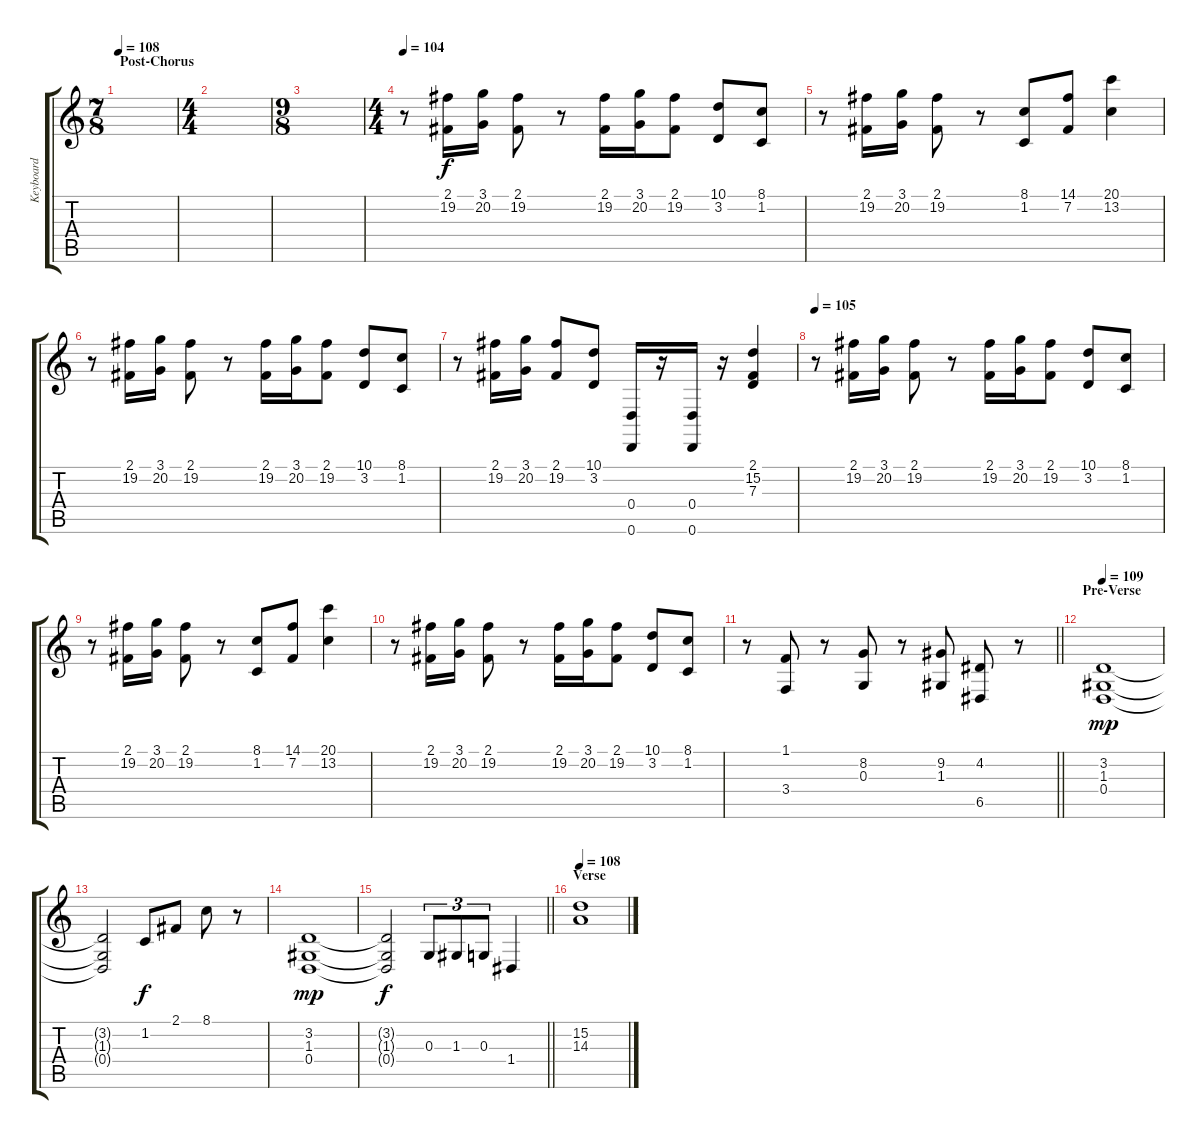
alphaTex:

\track ("Keyboard" "Keyboard") {instrument stringensemble1}
\staff {score tabs}
\tuning (E4 B3 G3 D3 A2 D2) {hide}
\ts (7 8)
\section ("" "Post-Chorus")
\tempo 108
\clef g2
\ks c
|
\ts (4 4)
|
\ts (9 8)
|
\ts (4 4)
\tempo 104
r.8 (2.1 19.2).16 (3.1 20.2).16 (2.1 19.2).8 r.8 (2.1 19.2).16 (3.1 20.2).16 (2.1 19.2).8 (10.1 3.2).8 (8.1 1.2).8 |
r.8 (2.1 19.2).16 (3.1 20.2).16 (2.1 19.2).8 r.8 (8.1 1.2).8 (14.1 7.2).8 (20.1 13.2).4 |
r.8 (2.1 19.2).16 (3.1 20.2).16 (2.1 19.2).8 r.8 (2.1 19.2).16 (3.1 20.2).16 (2.1 19.2).8 (10.1 3.2).8 (8.1 1.2).8 |
r.8 (2.1 19.2).16 (3.1 20.2).16 (2.1 19.2).8 (10.1 3.2).8 (0.4 0.6).16 r.16 (0.4 0.6).16 r.16 (2.1 15.2 7.3).4 |
\tempo 105
r.8 (2.1 19.2).16 (3.1 20.2).16 (2.1 19.2).8 r.8 (2.1 19.2).16 (3.1 20.2).16 (2.1 19.2).8 (10.1 3.2).8 (8.1 1.2).8 |
r.8 (2.1 19.2).16 (3.1 20.2).16 (2.1 19.2).8 r.8 (8.1 1.2).8 (14.1 7.2).8 (20.1 13.2).4 |
r.8 (2.1 19.2).16 (3.1 20.2).16 (2.1 19.2).8 r.8 (2.1 19.2).16 (3.1 20.2).16 (2.1 19.2).8 (10.1 3.2).8 (8.1 1.2).8 |
\barLineRight lightlight
r.8 (1.1 3.4).8 r.8 (8.2 0.3).8 r.8 (9.2 1.3).8 (4.2 6.5).8 r.8 |
\section ("" "Pre-Verse")
\tempo 109
(3.2 1.3 0.4).1{dy mp instrument applause} |
(3.2{t} 1.3{t} 0.4{t}).2 1.2.8{dy f instrument stringensemble1} 2.1.8 8.1.8 r.8 |
(3.2 1.3 0.4).1{dy mp instrument applause} |
\barLineRight lightlight
(3.2{t} 1.3{t} 0.4{t}).2{dy f} 0.3.8{tu (3 2) instrument stringensemble1} 1.3.8{tu (3 2)} 0.3.8{tu (3 2)} 1.4.4 |
\section ("" "Verse")
\tempo 108
(15.2 14.3).1{instrument rockorgan}
